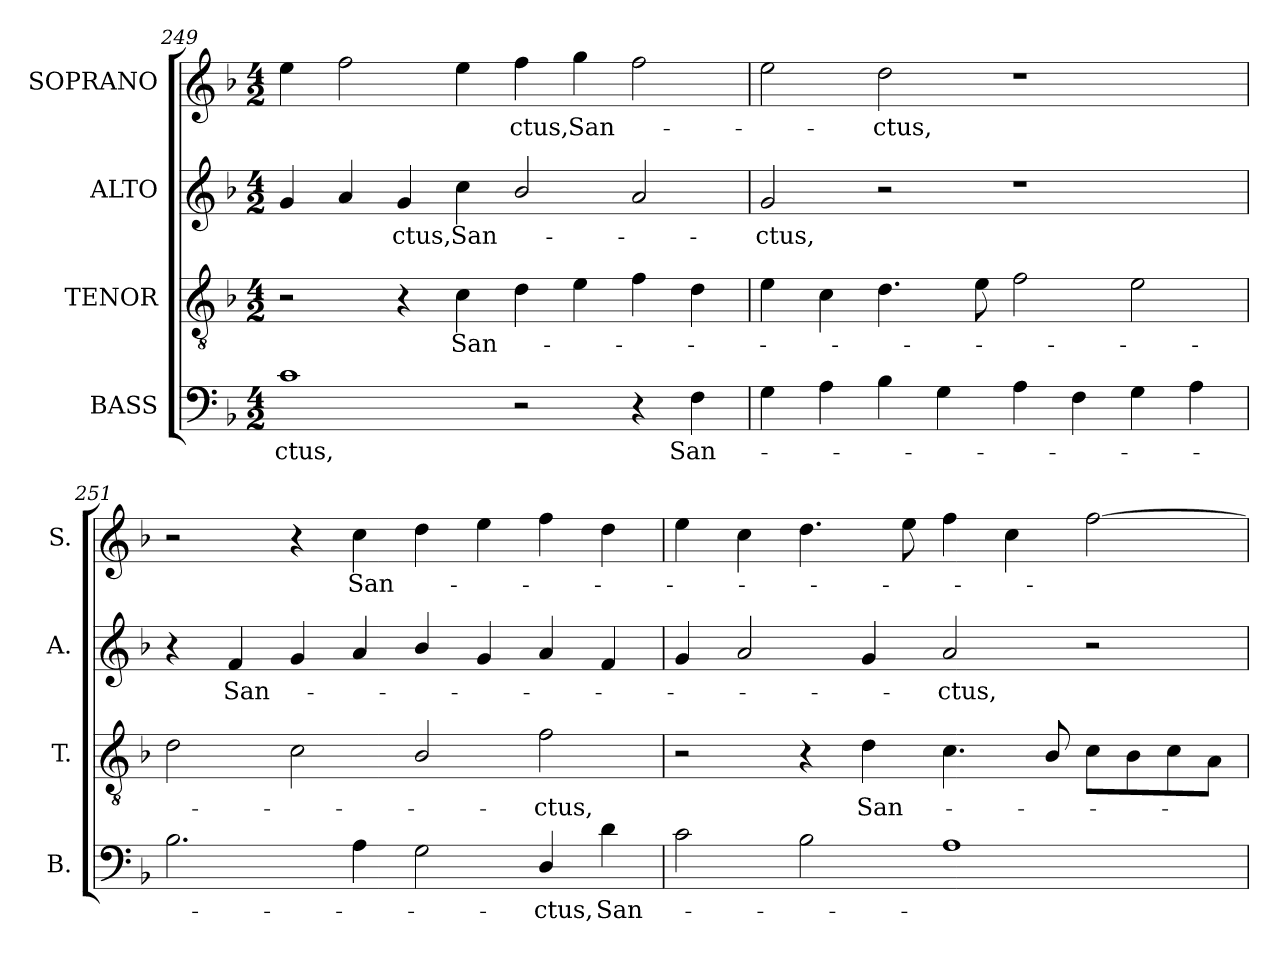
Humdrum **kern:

**kern	**text	**kern	**text	**kern	**text	**kern	**text
*part4	*part4	*part3	*part3	*part2	*part2	*part1	*part1
*staff4	*staff4	*staff3	*staff3	*staff2	*staff2	*staff1	*staff1
*I"BASS	*	*I"TENOR	*	*I"ALTO	*	*I"SOPRANO	*
*I'B.	*	*I'T.	*	*I'A.	*	*I'S.	*
!!LO:LB:g=z
*clefF4	*	*clefGv2	*	*clefG2	*	*clefG2	*
*	*	*ITrd7c12	*	*	*	*	*
*k[b-]	*	*k[b-]	*	*k[b-]	*	*k[b-]	*
*F:	*	*F:	*	*F:	*	*F:	*
*M4/2	*	*M4/2	*	*M4/2	*	*M4/2	*
=249	=249	=249	=249	=249	=249	=249	=249
!	!LO:LY:b:color=#000000	!	!	!	!	!	!
1ci	-ctus,	2r	.	4gi/	.	4eei\	.
.	.	.	.	4ai/	.	2ffi\	.
!	!	!	!	!	!LO:LY:b:color=#000000	!	!
.	.	4r	.	4gi/	-ctus,	.	.
!	!	!	!LO:LY:b:color=#000000	!	!	!	!
!	!	!	!	!	!LO:LY:b:color=#000000	!	!
.	.	4Ci\	San-	4cci\	San-	4eei\	.
!	!	!	!	!	!	!	!LO:LY:b:color=#000000
2r	.	4Di\	.	2b-i/	.	4ffi\	-ctus,
!	!	!	!	!	!	!	!LO:LY:b:color=#000000
.	.	4Ei\	.	.	.	4ggi\	San-
4r	.	4Fi\	.	2ai/	.	2ffi\	.
!	!LO:LY:b:color=#000000	!	!	!	!	!	!
4Fi\	San-	4Di\	.	.	.	.	.
=250	=250	=250	=250	=250	=250	=250	=250
!	!	!	!	!	!LO:LY:b:color=#000000	!	!
4Gi\	.	4Ei\	.	2gi/	-ctus,	2eei\	.
4Ai\	.	4Ci\	.	.	.	.	.
!	!	!	!	!	!	!	!LO:LY:b:color=#000000
4B-i\	.	4.Di\	.	2r	.	2ddi\	-ctus,
4Gi\	.	.	.	.	.	.	.
.	.	8Ei\	.	.	.	.	.
4Ai\	.	2Fi\	.	1r	.	1r	.
4Fi\	.	.	.	.	.	.	.
4Gi\	.	2Ei\	.	.	.	.	.
4Ai\	.	.	.	.	.	.	.
=251	=251	=251	=251	=251	=251	=251	=251
2.B-i\	.	2Di\	.	4r	.	2r	.
!	!	!	!	!	!LO:LY:b:color=#000000	!	!
.	.	.	.	4fi/	San-	.	.
.	.	2Ci\	.	4gi/	.	4r	.
!	!	!	!	!	!	!	!LO:LY:b:color=#000000
4Ai\	.	.	.	4ai/	.	4cci\	San-
2Gi\	.	2BB-i/	.	4b-i/	.	4ddi\	.
.	.	.	.	4gi/	.	4eei\	.
!	!LO:LY:b:color=#000000	!	!	!	!	!	!
!	!	!	!LO:LY:b:color=#000000	!	!	!	!
4Di/	-ctus,	2Fi\	-ctus,	4ai/	.	4ffi\	.
!	!LO:LY:b:color=#000000	!	!	!	!	!	!
4di\	San-	.	.	4fi/	.	4ddi\	.
!!LO:LB:g=z
=252	=252	=252	=252	=252	=252	=252	=252
2ci\	.	2r	.	4gi/	.	4eei\	.
.	.	.	.	2ai/	.	4cci\	.
2B-i\	.	4r	.	.	.	4.ddi\	.
!	!	!	!LO:LY:b:color=#000000	!	!	!	!
.	.	4Di\	San-	4gi/	.	.	.
.	.	.	.	.	.	8eei\	.
!	!	!	!	!	!LO:LY:b:color=#000000	!	!
1Ai	.	4.Ci\	.	2ai/	-ctus,	4ffi\	.
.	.	.	.	.	.	4cci\	.
.	.	8BB-i/	.	.	.	.	.
.	.	8Ci\L	.	2r	.	[2ffi\	.
.	.	8BB-i\	.	.	.	.	.
.	.	8Ci\	.	.	.	.	.
.	.	8AAi\J	.	.	.	.	.
=	=	=	=	=	=	=	=
*-	*-	*-	*-	*-	*-	*-	*-
